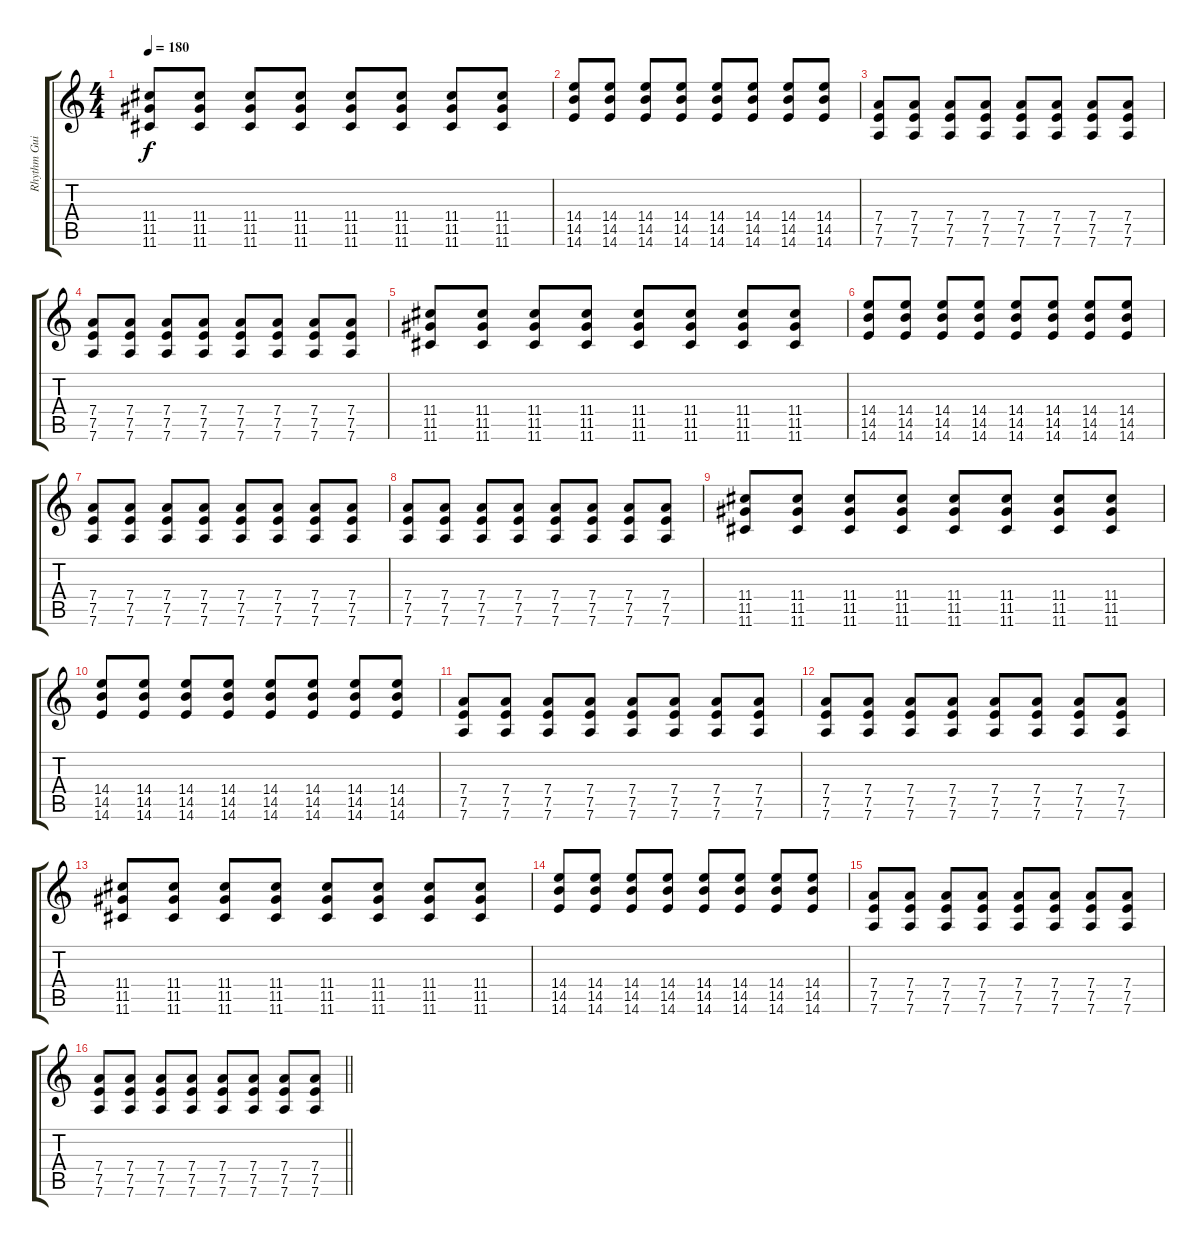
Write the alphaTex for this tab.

\track ("Rhythm Guitar" "Rhythm Gui") {instrument distortionguitar}
\staff {score tabs}
\tuning (E4 B3 G3 D3 A2 D2) {hide}
\ts (4 4)
\tempo 180
\clef g2
\ks c
(11.4 11.5 11.6).8{dy f} (11.4 11.5 11.6).8 (11.4 11.5 11.6).8 (11.4 11.5 11.6).8 (11.4 11.5 11.6).8 (11.4 11.5 11.6).8 (11.4 11.5 11.6).8 (11.4 11.5 11.6).8 |
(14.4 14.5 14.6).8 (14.4 14.5 14.6).8 (14.4 14.5 14.6).8 (14.4 14.5 14.6).8 (14.4 14.5 14.6).8 (14.4 14.5 14.6).8 (14.4 14.5 14.6).8 (14.4 14.5 14.6).8 |
(7.4 7.5 7.6).8 (7.4 7.5 7.6).8 (7.4 7.5 7.6).8 (7.4 7.5 7.6).8 (7.4 7.5 7.6).8 (7.4 7.5 7.6).8 (7.4 7.5 7.6).8 (7.4 7.5 7.6).8 |
(7.4 7.5 7.6).8 (7.4 7.5 7.6).8 (7.4 7.5 7.6).8 (7.4 7.5 7.6).8 (7.4 7.5 7.6).8 (7.4 7.5 7.6).8 (7.4 7.5 7.6).8 (7.4 7.5 7.6).8 |
(11.4 11.5 11.6).8 (11.4 11.5 11.6).8 (11.4 11.5 11.6).8 (11.4 11.5 11.6).8 (11.4 11.5 11.6).8 (11.4 11.5 11.6).8 (11.4 11.5 11.6).8 (11.4 11.5 11.6).8 |
(14.4 14.5 14.6).8 (14.4 14.5 14.6).8 (14.4 14.5 14.6).8 (14.4 14.5 14.6).8 (14.4 14.5 14.6).8 (14.4 14.5 14.6).8 (14.4 14.5 14.6).8 (14.4 14.5 14.6).8 |
(7.4 7.5 7.6).8 (7.4 7.5 7.6).8 (7.4 7.5 7.6).8 (7.4 7.5 7.6).8 (7.4 7.5 7.6).8 (7.4 7.5 7.6).8 (7.4 7.5 7.6).8 (7.4 7.5 7.6).8 |
(7.4 7.5 7.6).8 (7.4 7.5 7.6).8 (7.4 7.5 7.6).8 (7.4 7.5 7.6).8 (7.4 7.5 7.6).8 (7.4 7.5 7.6).8 (7.4 7.5 7.6).8 (7.4 7.5 7.6).8 |
(11.4 11.5 11.6).8 (11.4 11.5 11.6).8 (11.4 11.5 11.6).8 (11.4 11.5 11.6).8 (11.4 11.5 11.6).8 (11.4 11.5 11.6).8 (11.4 11.5 11.6).8 (11.4 11.5 11.6).8 |
(14.4 14.5 14.6).8 (14.4 14.5 14.6).8 (14.4 14.5 14.6).8 (14.4 14.5 14.6).8 (14.4 14.5 14.6).8 (14.4 14.5 14.6).8 (14.4 14.5 14.6).8 (14.4 14.5 14.6).8 |
(7.4 7.5 7.6).8 (7.4 7.5 7.6).8 (7.4 7.5 7.6).8 (7.4 7.5 7.6).8 (7.4 7.5 7.6).8 (7.4 7.5 7.6).8 (7.4 7.5 7.6).8 (7.4 7.5 7.6).8 |
(7.4 7.5 7.6).8 (7.4 7.5 7.6).8 (7.4 7.5 7.6).8 (7.4 7.5 7.6).8 (7.4 7.5 7.6).8 (7.4 7.5 7.6).8 (7.4 7.5 7.6).8 (7.4 7.5 7.6).8 |
(11.4 11.5 11.6).8 (11.4 11.5 11.6).8 (11.4 11.5 11.6).8 (11.4 11.5 11.6).8 (11.4 11.5 11.6).8 (11.4 11.5 11.6).8 (11.4 11.5 11.6).8 (11.4 11.5 11.6).8 |
(14.4 14.5 14.6).8 (14.4 14.5 14.6).8 (14.4 14.5 14.6).8 (14.4 14.5 14.6).8 (14.4 14.5 14.6).8 (14.4 14.5 14.6).8 (14.4 14.5 14.6).8 (14.4 14.5 14.6).8 |
(7.4 7.5 7.6).8 (7.4 7.5 7.6).8 (7.4 7.5 7.6).8 (7.4 7.5 7.6).8 (7.4 7.5 7.6).8 (7.4 7.5 7.6).8 (7.4 7.5 7.6).8 (7.4 7.5 7.6).8{txt ""} |
\barLineRight lightlight
(7.4 7.5 7.6).8 (7.4 7.5 7.6).8 (7.4 7.5 7.6).8 (7.4 7.5 7.6).8 (7.4 7.5 7.6).8 (7.4 7.5 7.6).8 (7.4 7.5 7.6).8 (7.4 7.5 7.6).8
